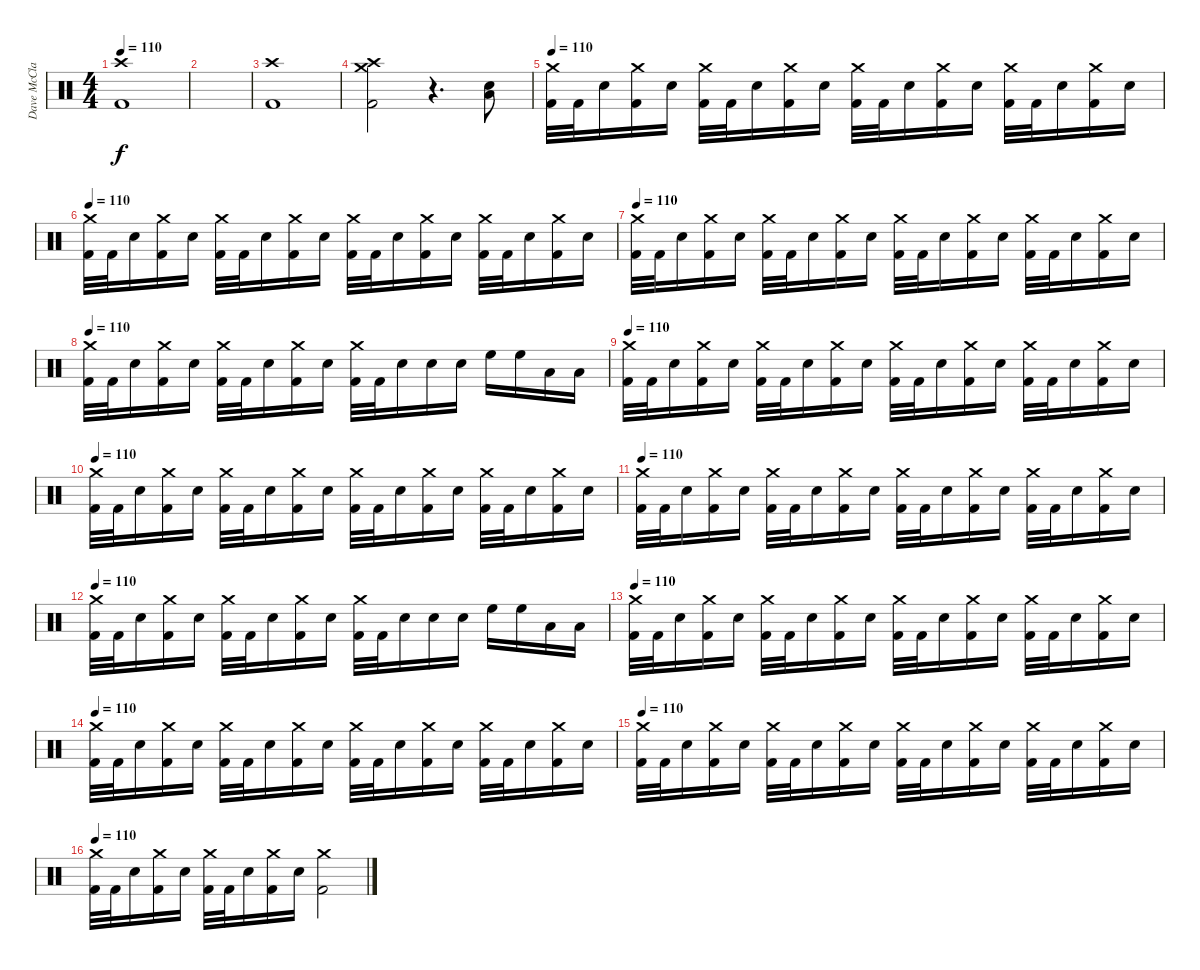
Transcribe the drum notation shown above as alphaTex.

\track ("Dave McClain" "Dave McCla") {instrument percussion}
\staff {score}
\articulation defaults
\ts (4 4)
\tempo 110
\clef neutral
\ks c
("Crash high (hit)" "Kick (hit) 2").1{dy f} |
|
("Crash high (hit)" "Kick (hit) 2").1 |
("Crash medium (hit)" "Crash high (hit)" "Kick (hit) 2").2 r.4{d} ("Electric Snare (hit)" "Low Floor Tom (hit)").8 |
\tempo 110
("Crash medium (hit)" "Kick (hit) 2").32 "Kick (hit) 2".32 "Electric Snare (hit)".16 ("Crash medium (hit)" "Kick (hit) 2").16 "Electric Snare (hit)".16 ("Crash medium (hit)" "Kick (hit) 2").32 "Kick (hit) 2".32 "Electric Snare (hit)".16 ("Crash medium (hit)" "Kick (hit) 2").16 "Electric Snare (hit)".16 ("Crash medium (hit)" "Kick (hit) 2").32 "Kick (hit) 2".32 "Electric Snare (hit)".16 ("Crash medium (hit)" "Kick (hit) 2").16 "Electric Snare (hit)".16 ("Crash medium (hit)" "Kick (hit) 2").32 "Kick (hit) 2".32 "Electric Snare (hit)".16 ("Crash medium (hit)" "Kick (hit) 2").16 "Electric Snare (hit)".16 |
\tempo 110
("Crash medium (hit)" "Kick (hit) 2").32 "Kick (hit) 2".32 "Electric Snare (hit)".16 ("Crash medium (hit)" "Kick (hit) 2").16 "Electric Snare (hit)".16 ("Crash medium (hit)" "Kick (hit) 2").32 "Kick (hit) 2".32 "Electric Snare (hit)".16 ("Crash medium (hit)" "Kick (hit) 2").16 "Electric Snare (hit)".16 ("Crash medium (hit)" "Kick (hit) 2").32 "Kick (hit) 2".32 "Electric Snare (hit)".16 ("Crash medium (hit)" "Kick (hit) 2").16 "Electric Snare (hit)".16 ("Crash medium (hit)" "Kick (hit) 2").32 "Kick (hit) 2".32 "Electric Snare (hit)".16 ("Crash medium (hit)" "Kick (hit) 2").16 "Electric Snare (hit)".16 |
\tempo 110
("Crash medium (hit)" "Kick (hit) 2").32 "Kick (hit) 2".32 "Electric Snare (hit)".16 ("Crash medium (hit)" "Kick (hit) 2").16 "Electric Snare (hit)".16 ("Crash medium (hit)" "Kick (hit) 2").32 "Kick (hit) 2".32 "Electric Snare (hit)".16 ("Crash medium (hit)" "Kick (hit) 2").16 "Electric Snare (hit)".16 ("Crash medium (hit)" "Kick (hit) 2").32 "Kick (hit) 2".32 "Electric Snare (hit)".16 ("Crash medium (hit)" "Kick (hit) 2").16 "Electric Snare (hit)".16 ("Crash medium (hit)" "Kick (hit) 2").32 "Kick (hit) 2".32 "Electric Snare (hit)".16 ("Crash medium (hit)" "Kick (hit) 2").16 "Electric Snare (hit)".16 |
\tempo 110
("Crash medium (hit)" "Kick (hit) 2").32 "Kick (hit) 2".32 "Electric Snare (hit)".16 ("Crash medium (hit)" "Kick (hit) 2").16 "Electric Snare (hit)".16 ("Crash medium (hit)" "Kick (hit) 2").32 "Kick (hit) 2".32 "Electric Snare (hit)".16 ("Crash medium (hit)" "Kick (hit) 2").16 "Electric Snare (hit)".16 ("Crash medium (hit)" "Kick (hit) 2").32 "Kick (hit) 2".32 "Electric Snare (hit)".16 "Electric Snare (hit)".16 "Electric Snare (hit)".16 "High Floor Tom (hit)".16 "High Floor Tom (hit)".16 "Low Tom (hit)".16 "Low Tom (hit)".16 |
\tempo 110
("Crash medium (hit)" "Kick (hit) 2").32 "Kick (hit) 2".32 "Electric Snare (hit)".16 ("Crash medium (hit)" "Kick (hit) 2").16 "Electric Snare (hit)".16 ("Crash medium (hit)" "Kick (hit) 2").32 "Kick (hit) 2".32 "Electric Snare (hit)".16 ("Crash medium (hit)" "Kick (hit) 2").16 "Electric Snare (hit)".16 ("Crash medium (hit)" "Kick (hit) 2").32 "Kick (hit) 2".32 "Electric Snare (hit)".16 ("Crash medium (hit)" "Kick (hit) 2").16 "Electric Snare (hit)".16 ("Crash medium (hit)" "Kick (hit) 2").32 "Kick (hit) 2".32 "Electric Snare (hit)".16 ("Crash medium (hit)" "Kick (hit) 2").16 "Electric Snare (hit)".16 |
\tempo 110
("Crash medium (hit)" "Kick (hit) 2").32 "Kick (hit) 2".32 "Electric Snare (hit)".16 ("Crash medium (hit)" "Kick (hit) 2").16 "Electric Snare (hit)".16 ("Crash medium (hit)" "Kick (hit) 2").32 "Kick (hit) 2".32 "Electric Snare (hit)".16 ("Crash medium (hit)" "Kick (hit) 2").16 "Electric Snare (hit)".16 ("Crash medium (hit)" "Kick (hit) 2").32 "Kick (hit) 2".32 "Electric Snare (hit)".16 ("Crash medium (hit)" "Kick (hit) 2").16 "Electric Snare (hit)".16 ("Crash medium (hit)" "Kick (hit) 2").32 "Kick (hit) 2".32 "Electric Snare (hit)".16 ("Crash medium (hit)" "Kick (hit) 2").16 "Electric Snare (hit)".16 |
\tempo 110
("Crash medium (hit)" "Kick (hit) 2").32 "Kick (hit) 2".32 "Electric Snare (hit)".16 ("Crash medium (hit)" "Kick (hit) 2").16 "Electric Snare (hit)".16 ("Crash medium (hit)" "Kick (hit) 2").32 "Kick (hit) 2".32 "Electric Snare (hit)".16 ("Crash medium (hit)" "Kick (hit) 2").16 "Electric Snare (hit)".16 ("Crash medium (hit)" "Kick (hit) 2").32 "Kick (hit) 2".32 "Electric Snare (hit)".16 ("Crash medium (hit)" "Kick (hit) 2").16 "Electric Snare (hit)".16 ("Crash medium (hit)" "Kick (hit) 2").32 "Kick (hit) 2".32 "Electric Snare (hit)".16 ("Crash medium (hit)" "Kick (hit) 2").16 "Electric Snare (hit)".16 |
\tempo 110
("Crash medium (hit)" "Kick (hit) 2").32 "Kick (hit) 2".32 "Electric Snare (hit)".16 ("Crash medium (hit)" "Kick (hit) 2").16 "Electric Snare (hit)".16 ("Crash medium (hit)" "Kick (hit) 2").32 "Kick (hit) 2".32 "Electric Snare (hit)".16 ("Crash medium (hit)" "Kick (hit) 2").16 "Electric Snare (hit)".16 ("Crash medium (hit)" "Kick (hit) 2").32 "Kick (hit) 2".32 "Electric Snare (hit)".16 "Electric Snare (hit)".16 "Electric Snare (hit)".16 "High Floor Tom (hit)".16 "High Floor Tom (hit)".16 "Low Tom (hit)".16 "Low Tom (hit)".16 |
\tempo 110
("Crash medium (hit)" "Kick (hit) 2").32 "Kick (hit) 2".32 "Electric Snare (hit)".16 ("Crash medium (hit)" "Kick (hit) 2").16 "Electric Snare (hit)".16 ("Crash medium (hit)" "Kick (hit) 2").32 "Kick (hit) 2".32 "Electric Snare (hit)".16 ("Crash medium (hit)" "Kick (hit) 2").16 "Electric Snare (hit)".16 ("Crash medium (hit)" "Kick (hit) 2").32 "Kick (hit) 2".32 "Electric Snare (hit)".16 ("Crash medium (hit)" "Kick (hit) 2").16 "Electric Snare (hit)".16 ("Crash medium (hit)" "Kick (hit) 2").32 "Kick (hit) 2".32 "Electric Snare (hit)".16 ("Crash medium (hit)" "Kick (hit) 2").16 "Electric Snare (hit)".16 |
\tempo 110
("Crash medium (hit)" "Kick (hit) 2").32 "Kick (hit) 2".32 "Electric Snare (hit)".16 ("Crash medium (hit)" "Kick (hit) 2").16 "Electric Snare (hit)".16 ("Crash medium (hit)" "Kick (hit) 2").32 "Kick (hit) 2".32 "Electric Snare (hit)".16 ("Crash medium (hit)" "Kick (hit) 2").16 "Electric Snare (hit)".16 ("Crash medium (hit)" "Kick (hit) 2").32 "Kick (hit) 2".32 "Electric Snare (hit)".16 ("Crash medium (hit)" "Kick (hit) 2").16 "Electric Snare (hit)".16 ("Crash medium (hit)" "Kick (hit) 2").32 "Kick (hit) 2".32 "Electric Snare (hit)".16 ("Crash medium (hit)" "Kick (hit) 2").16 "Electric Snare (hit)".16 |
\tempo 110
("Crash medium (hit)" "Kick (hit) 2").32 "Kick (hit) 2".32 "Electric Snare (hit)".16 ("Crash medium (hit)" "Kick (hit) 2").16 "Electric Snare (hit)".16 ("Crash medium (hit)" "Kick (hit) 2").32 "Kick (hit) 2".32 "Electric Snare (hit)".16 ("Crash medium (hit)" "Kick (hit) 2").16 "Electric Snare (hit)".16 ("Crash medium (hit)" "Kick (hit) 2").32 "Kick (hit) 2".32 "Electric Snare (hit)".16 ("Crash medium (hit)" "Kick (hit) 2").16 "Electric Snare (hit)".16 ("Crash medium (hit)" "Kick (hit) 2").32 "Kick (hit) 2".32 "Electric Snare (hit)".16 ("Crash medium (hit)" "Kick (hit) 2").16 "Electric Snare (hit)".16 |
\tempo 110
("Crash medium (hit)" "Kick (hit) 2").32 "Kick (hit) 2".32 "Electric Snare (hit)".16 ("Crash medium (hit)" "Kick (hit) 2").16 "Electric Snare (hit)".16 ("Crash medium (hit)" "Kick (hit) 2").32 "Kick (hit) 2".32 "Electric Snare (hit)".16 ("Crash medium (hit)" "Kick (hit) 2").16 "Electric Snare (hit)".16 ("Crash medium (hit)" "Kick (hit) 2").2
